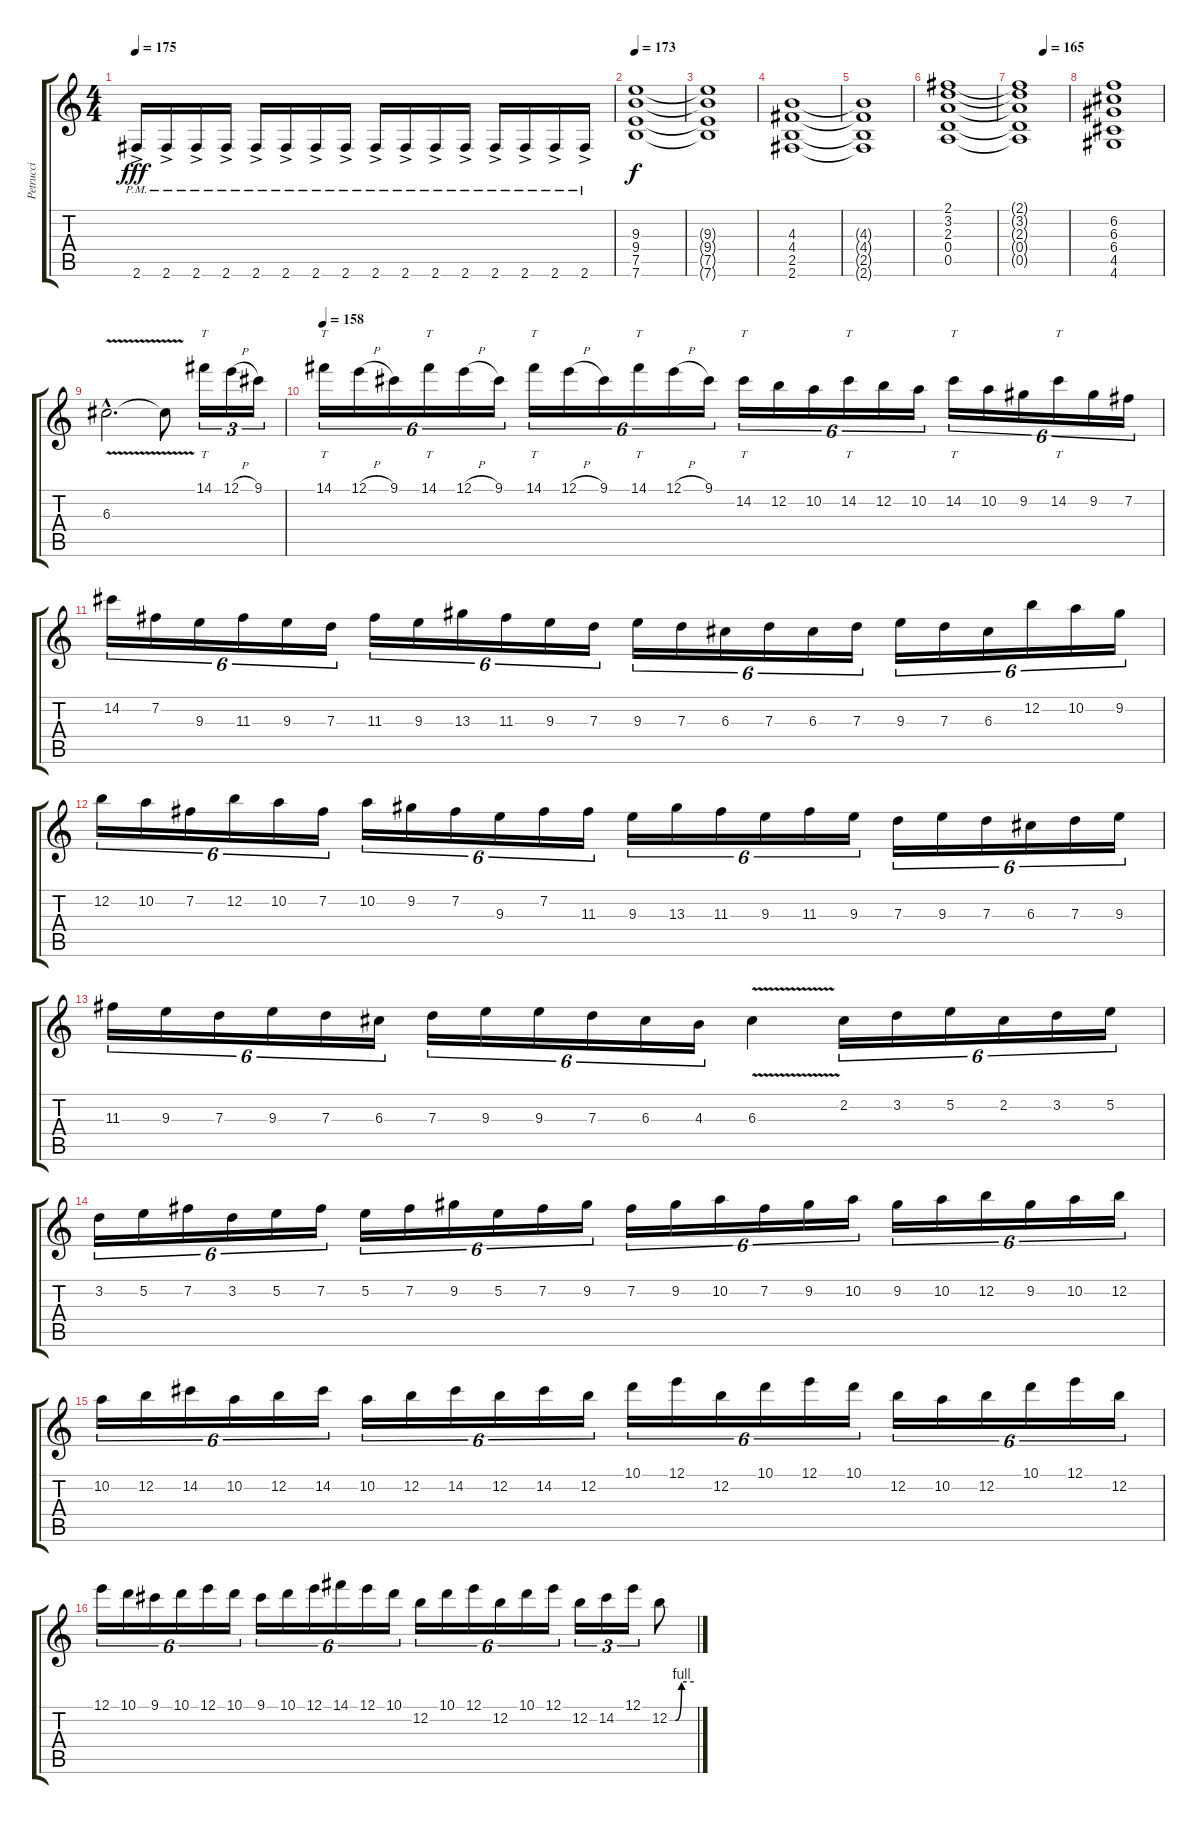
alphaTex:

\track ("Petrucci" "Petrucci") {instrument overdrivenguitar}
\staff {score tabs}
\tuning (E4 B3 G3 D3 A2 E2) {hide}
\ts (4 4)
\tempo 175
\clef g2
\ks c
2.6{ac pm}.16{dy fff} 2.6{ac pm}.16 2.6{ac pm}.16 2.6{ac pm}.16 2.6{ac pm}.16 2.6{ac pm}.16 2.6{ac pm}.16 2.6{ac pm}.16 2.6{ac pm}.16 2.6{ac pm}.16 2.6{ac pm}.16 2.6{ac pm}.16 2.6{ac pm}.16 2.6{ac pm}.16 2.6{ac pm}.16 2.6{ac pm}.16 |
\tempo 173
(9.3 9.4 7.5 7.6).1{dy f} |
(9.3{t} 9.4{t} 7.5{t} 7.6{t}).1 |
(4.3 4.4 2.5 2.6).1 |
(4.3{t} 4.4{t} 2.5{t} 2.6{t}).1 |
(2.1 3.2 2.3 0.4 0.5).1 |
\tempo (165 0.5)
(2.1{t} 3.2{t} 2.3{t} 0.4{t} 0.5{t}).1 |
(6.2 6.3 6.4 4.5 4.6).1 |
6.3{v hac}.2{d} 6.3{t}.8 14.1.16{tt tu (3 2)} 12.1{h}.16{tu (3 2)} 9.1.16{tu (3 2)} |
\tempo 158
14.1.16{tt tu (6 4)} 12.1{h}.16{tu (6 4)} 9.1.16{tu (6 4)} 14.1.16{tt tu (6 4)} 12.1{h}.16{tu (6 4)} 9.1.16{tu (6 4)} 14.1.16{tt tu (6 4)} 12.1{h}.16{tu (6 4)} 9.1.16{tu (6 4)} 14.1.16{tt tu (6 4)} 12.1{h}.16{tu (6 4)} 9.1.16{tu (6 4)} 14.2.16{tt tu (6 4)} 12.2.16{tu (6 4)} 10.2.16{tu (6 4)} 14.2.16{tt tu (6 4)} 12.2.16{tu (6 4)} 10.2.16{tu (6 4)} 14.2.16{tt tu (6 4)} 10.2.16{tu (6 4)} 9.2.16{tu (6 4)} 14.2.16{tt tu (6 4)} 9.2.16{tu (6 4)} 7.2.16{tu (6 4)} |
14.2.16{tu (6 4)} 7.2.16{tu (6 4)} 9.3.16{tu (6 4)} 11.3.16{tu (6 4)} 9.3.16{tu (6 4)} 7.3.16{tu (6 4)} 11.3.16{tu (6 4)} 9.3.16{tu (6 4)} 13.3.16{tu (6 4)} 11.3.16{tu (6 4)} 9.3.16{tu (6 4)} 7.3.16{tu (6 4)} 9.3.16{tu (6 4)} 7.3.16{tu (6 4)} 6.3.16{tu (6 4)} 7.3.16{tu (6 4)} 6.3.16{tu (6 4)} 7.3.16{tu (6 4)} 9.3.16{tu (6 4)} 7.3.16{tu (6 4)} 6.3.16{tu (6 4)} 12.2.16{tu (6 4)} 10.2.16{tu (6 4)} 9.2.16{tu (6 4)} |
12.2.16{tu (6 4)} 10.2.16{tu (6 4)} 7.2.16{tu (6 4)} 12.2.16{tu (6 4)} 10.2.16{tu (6 4)} 7.2.16{tu (6 4)} 10.2.16{tu (6 4)} 9.2.16{tu (6 4)} 7.2.16{tu (6 4)} 9.3.16{tu (6 4)} 7.2.16{tu (6 4)} 11.3.16{tu (6 4)} 9.3.16{tu (6 4)} 13.3.16{tu (6 4)} 11.3.16{tu (6 4)} 9.3.16{tu (6 4)} 11.3.16{tu (6 4)} 9.3.16{tu (6 4)} 7.3.16{tu (6 4)} 9.3.16{tu (6 4)} 7.3.16{tu (6 4)} 6.3.16{tu (6 4)} 7.3.16{tu (6 4)} 9.3.16{tu (6 4)} |
11.3.16{tu (6 4)} 9.3.16{tu (6 4)} 7.3.16{tu (6 4)} 9.3.16{tu (6 4)} 7.3.16{tu (6 4)} 6.3.16{tu (6 4)} 7.3.16{tu (6 4)} 9.3.16{tu (6 4)} 9.3.16{tu (6 4)} 7.3.16{tu (6 4)} 6.3.16{tu (6 4)} 4.3.16{tu (6 4)} 6.3{v}.4 2.2.16{tu (6 4)} 3.2.16{tu (6 4)} 5.2.16{tu (6 4)} 2.2.16{tu (6 4)} 3.2.16{tu (6 4)} 5.2.16{tu (6 4)} |
3.2.16{tu (6 4)} 5.2.16{tu (6 4)} 7.2.16{tu (6 4)} 3.2.16{tu (6 4)} 5.2.16{tu (6 4)} 7.2.16{tu (6 4)} 5.2.16{tu (6 4)} 7.2.16{tu (6 4)} 9.2.16{tu (6 4)} 5.2.16{tu (6 4)} 7.2.16{tu (6 4)} 9.2.16{tu (6 4)} 7.2.16{tu (6 4)} 9.2.16{tu (6 4)} 10.2.16{tu (6 4)} 7.2.16{tu (6 4)} 9.2.16{tu (6 4)} 10.2.16{tu (6 4)} 9.2.16{tu (6 4)} 10.2.16{tu (6 4)} 12.2.16{tu (6 4)} 9.2.16{tu (6 4)} 10.2.16{tu (6 4)} 12.2.16{tu (6 4)} |
10.2.16{tu (6 4)} 12.2.16{tu (6 4)} 14.2.16{tu (6 4)} 10.2.16{tu (6 4)} 12.2.16{tu (6 4)} 14.2.16{tu (6 4)} 10.2.16{tu (6 4)} 12.2.16{tu (6 4)} 14.2.16{tu (6 4)} 12.2.16{tu (6 4)} 14.2.16{tu (6 4)} 12.2.16{tu (6 4)} 10.1.16{tu (6 4)} 12.1.16{tu (6 4)} 12.2.16{tu (6 4)} 10.1.16{tu (6 4)} 12.1.16{tu (6 4)} 10.1.16{tu (6 4)} 12.2.16{tu (6 4)} 10.2.16{tu (6 4)} 12.2.16{tu (6 4)} 10.1.16{tu (6 4)} 12.1.16{tu (6 4)} 12.2.16{tu (6 4)} |
12.1.16{tu (6 4)} 10.1.16{tu (6 4)} 9.1.16{tu (6 4)} 10.1.16{tu (6 4)} 12.1.16{tu (6 4)} 10.1.16{tu (6 4)} 9.1.16{tu (6 4)} 10.1.16{tu (6 4)} 12.1.16{tu (6 4)} 14.1.16{tu (6 4)} 12.1.16{tu (6 4)} 10.1.16{tu (6 4)} 12.2.16{tu (6 4)} 10.1.16{tu (6 4)} 12.1.16{tu (6 4)} 12.2.16{tu (6 4)} 10.1.16{tu (6 4)} 12.1.16{tu (6 4)} 12.2.16{tu (3 2)} 14.2.16{tu (3 2)} 12.1.16{tu (3 2)} 12.2{be (custom 0 0 15 0 30 4 60 4)}.8
